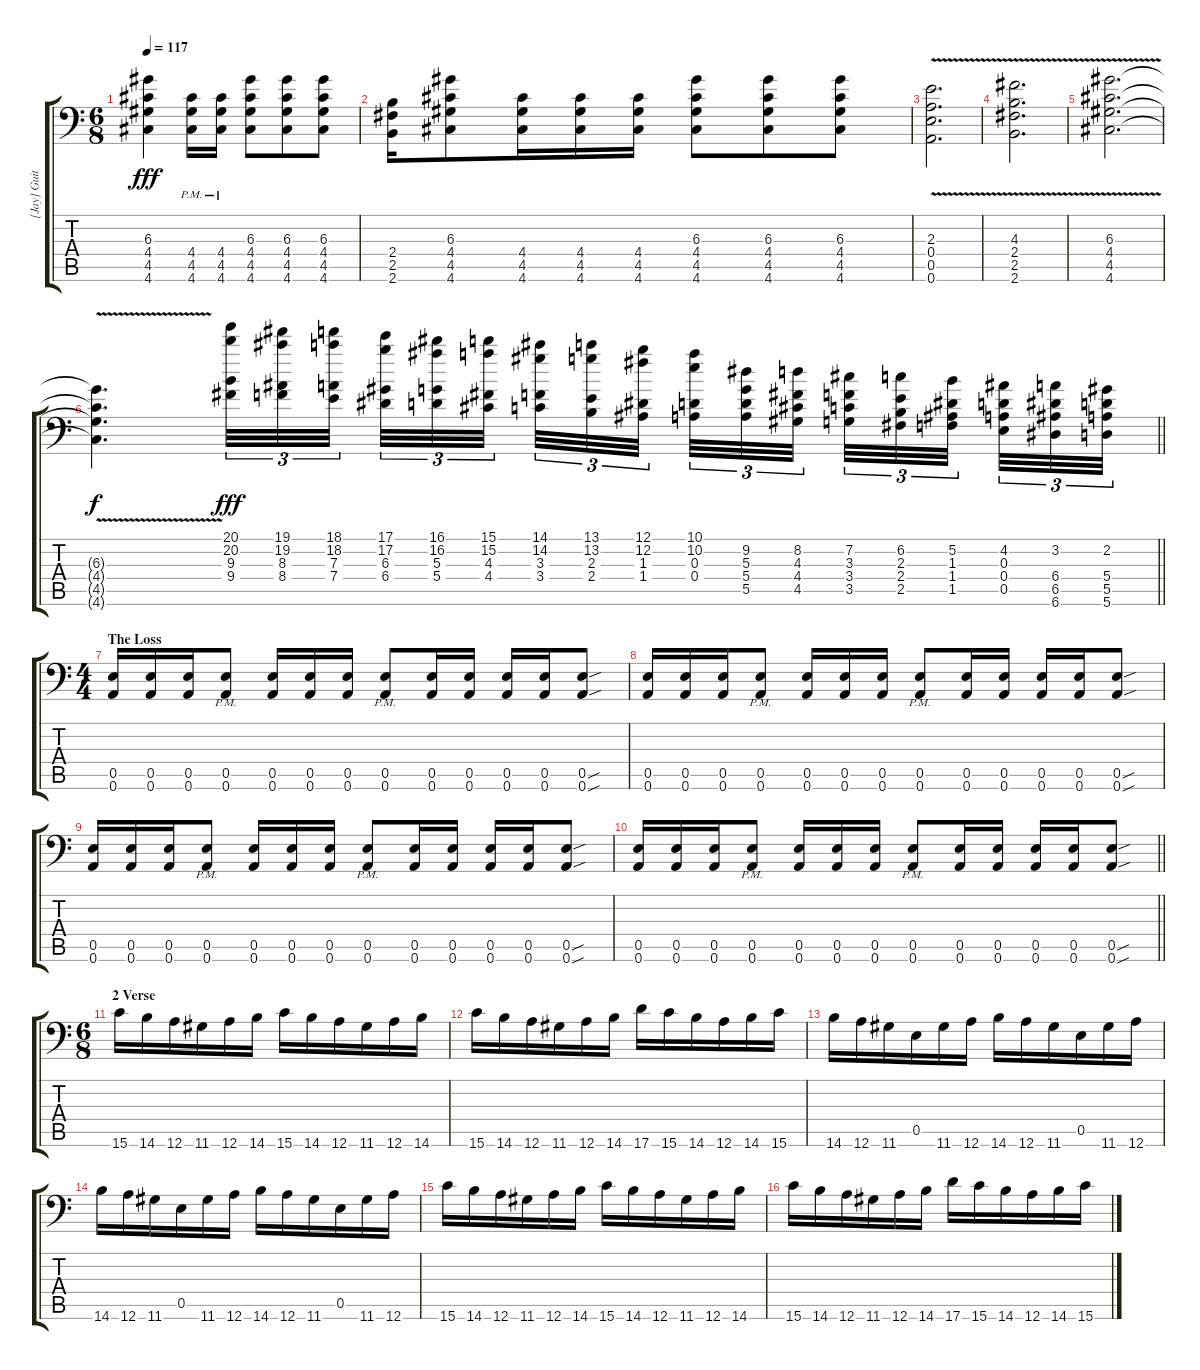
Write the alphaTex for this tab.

\track ("[Jay] Guitar #1" "[Jay] Guit") {instrument distortionguitar}
\staff {score tabs}
\tuning (B3 Gb3 D3 A2 E2 A1) {hide}
\ts (6 8)
\tempo 117
\clef f4
\ks c
(6.3 4.4 4.5 4.6).4{dy fff} (4.4{pm} 4.5{pm} 4.6{pm}).16 (4.4{pm} 4.5{pm} 4.6{pm}).16 (6.3 4.4 4.5 4.6).8 (6.3 4.4 4.5 4.6).8 (6.3 4.4 4.5 4.6).8 |
(2.4 2.5 2.6).16 (6.3 4.4 4.5 4.6).8 (4.4 4.5 4.6).16 (4.4 4.5 4.6).16 (4.4 4.5 4.6).16 (6.3 4.4 4.5 4.6).8 (6.3 4.4 4.5 4.6).8 (6.3 4.4 4.5 4.6).8 |
(2.3{v} 0.4 0.5 0.6).2{d} |
(4.3{v} 2.4 2.5 2.6).2{d} |
(6.3{v} 4.4 4.5 4.6).2{d} |
\barLineRight lightlight
(6.3{t} 4.4{t} 4.5{t} 4.6{t}).4{d dy f} (20.1 20.2 9.3 9.4).32{tu (3 2) dy fff instrument guitarfretnoise} (19.1 19.2 8.3 8.4).32{tu (3 2)} (18.1 18.2 7.3 7.4).32{tu (3 2) beam splitsecondary} (17.1 17.2 6.3 6.4).32{tu (3 2)} (16.1 16.2 5.3 5.4).32{tu (3 2)} (15.1 15.2 4.3 4.4).32{tu (3 2) beam splitsecondary} (14.1 14.2 3.3 3.4).32{tu (3 2)} (13.1 13.2 2.3 2.4).32{tu (3 2)} (12.1 12.2 1.3 1.4).32{tu (3 2) beam splitsecondary} (10.1 10.2 0.3 0.4).32{tu (3 2)} (9.2 5.3 5.4 5.5).32{tu (3 2)} (8.2 4.3 4.4 4.5).32{tu (3 2) beam splitsecondary} (7.2 3.3 3.4 3.5).32{tu (3 2)} (6.2 2.3 2.4 2.5).32{tu (3 2)} (5.2 1.3 1.4 1.5).32{tu (3 2) beam splitsecondary} (4.2 0.3 0.4 0.5).32{tu (3 2)} (3.2 6.4 6.5 6.6).32{tu (3 2)} (2.2 5.4 5.5 5.6).32{tu (3 2)} |
\ts (4 4)
\section ("" "The Loss")
(0.5 0.6).16{volume 16 instrument distortionguitar} (0.5 0.6).16 (0.5 0.6).16 (0.5{pm} 0.6{pm}).8 (0.5 0.6).16 (0.5 0.6).16 (0.5 0.6).16 (0.5{pm} 0.6{pm}).8 (0.5 0.6).16 (0.5 0.6).16 (0.5 0.6).16 (0.5 0.6).16 (0.5{sou} 0.6{sou}).8 |
(0.5 0.6).16 (0.5 0.6).16 (0.5 0.6).16 (0.5{pm} 0.6{pm}).8 (0.5 0.6).16 (0.5 0.6).16 (0.5 0.6).16 (0.5{pm} 0.6{pm}).8 (0.5 0.6).16 (0.5 0.6).16 (0.5 0.6).16 (0.5 0.6).16 (0.5{sou} 0.6{sou}).8 |
(0.5 0.6).16 (0.5 0.6).16 (0.5 0.6).16 (0.5{pm} 0.6{pm}).8 (0.5 0.6).16 (0.5 0.6).16 (0.5 0.6).16 (0.5{pm} 0.6{pm}).8 (0.5 0.6).16 (0.5 0.6).16 (0.5 0.6).16 (0.5 0.6).16 (0.5{sou} 0.6{sou}).8 |
\barLineRight lightlight
(0.5 0.6).16 (0.5 0.6).16 (0.5 0.6).16 (0.5{pm} 0.6{pm}).8 (0.5 0.6).16 (0.5 0.6).16 (0.5 0.6).16 (0.5{pm} 0.6{pm}).8 (0.5 0.6).16 (0.5 0.6).16 (0.5 0.6).16 (0.5 0.6).16 (0.5{sou} 0.6{sou}).8 |
\ts (6 8)
\section ("" "2 Verse ")
15.6.16 14.6.16 12.6.16 11.6.16 12.6.16 14.6.16 15.6.16 14.6.16 12.6.16 11.6.16 12.6.16 14.6.16 |
15.6.16 14.6.16 12.6.16 11.6.16 12.6.16 14.6.16 17.6.16 15.6.16 14.6.16 12.6.16 14.6.16 15.6.16 |
14.6.16 12.6.16 11.6.16 0.5.16 11.6.16 12.6.16 14.6.16 12.6.16 11.6.16 0.5.16 11.6.16 12.6.16 |
14.6.16 12.6.16 11.6.16 0.5.16 11.6.16 12.6.16 14.6.16 12.6.16 11.6.16 0.5.16 11.6.16 12.6.16 |
15.6.16 14.6.16 12.6.16 11.6.16 12.6.16 14.6.16 15.6.16 14.6.16 12.6.16 11.6.16 12.6.16 14.6.16 |
15.6.16 14.6.16 12.6.16 11.6.16 12.6.16 14.6.16 17.6.16 15.6.16 14.6.16 12.6.16 14.6.16 15.6.16
